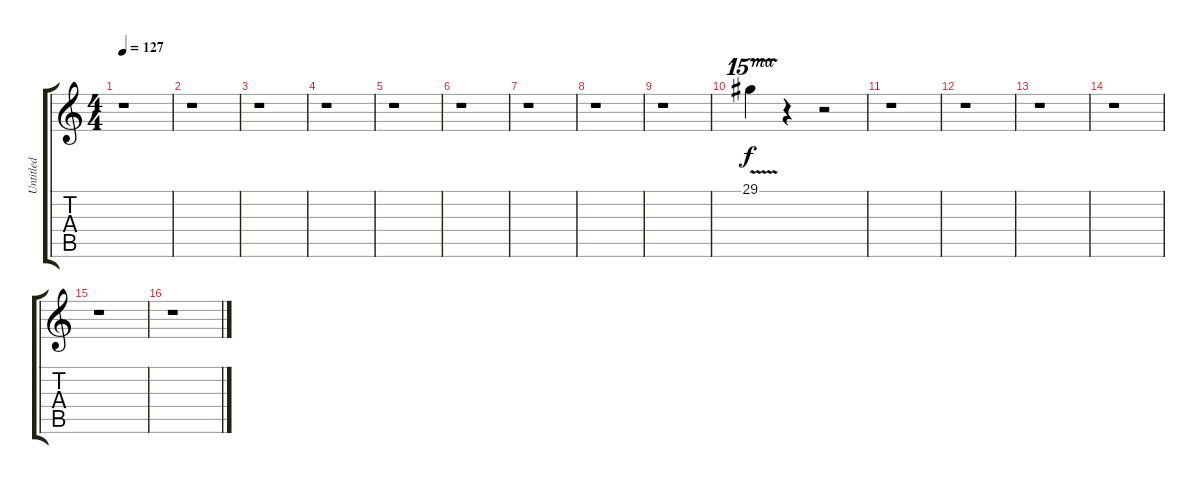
\track ("Untitled" "Untitled") {instrument overdrivenguitar}
\staff {score tabs}
\tuning (Eb4 Bb3 Gb3 Db3 Ab2 Eb2) {hide}
\ts (4 4)
\tempo 127
\clef g2
\ks c
r.1{dy f} |
r.1 |
r.1 |
r.1 |
r.1 |
r.1 |
r.1 |
r.1 |
r.1 |
29.1{v}.4{ot 15ma} r.4 r.2 |
r.1 |
r.1 |
r.1 |
r.1 |
r.1 |
r.1
